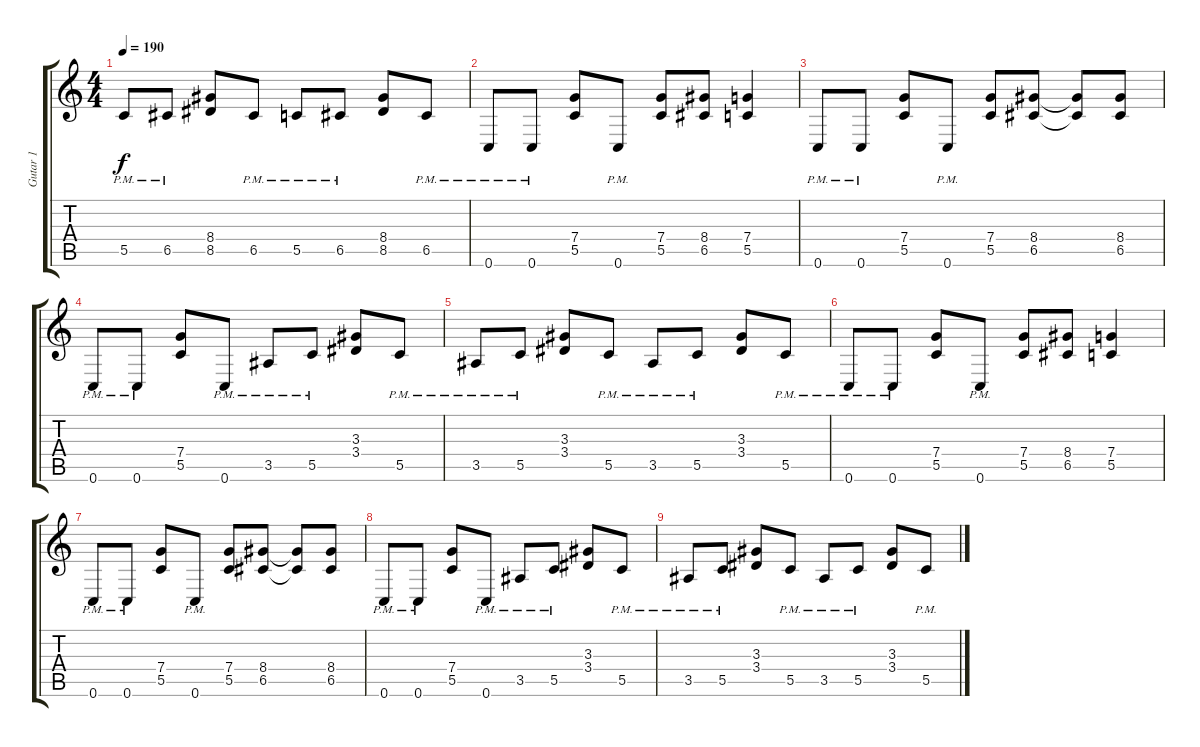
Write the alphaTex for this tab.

\track ("Gutar 1" "Gutar 1") {instrument distortionguitar}
\staff {score tabs}
\tuning (D4 A3 F3 C3 G2 C2) {hide}
\ts (4 4)
\tempo 190
\clef g2
\ks c
5.5{pm}.8{dy f} 6.5{pm}.8 (8.4 8.5).8 6.5{pm}.8 5.5{pm}.8 6.5{pm}.8 (8.4 8.5).8 6.5{pm}.8 |
0.6{pm}.8 0.6{pm}.8 (7.4 5.5).8 0.6{pm}.8 (7.4 5.5).8 (8.4 6.5).8 (7.4 5.5).4 |
0.6{pm}.8 0.6{pm}.8 (7.4 5.5).8 0.6{pm}.8 (7.4 5.5).8 (8.4 6.5).8 (8.4{t} 6.5{t}).8 (8.4 6.5).8 |
0.6{pm}.8 0.6{pm}.8 (7.4 5.5).8 0.6{pm}.8 3.5{pm}.8 5.5{pm}.8 (3.3 3.4).8 5.5{pm}.8 |
3.5{pm}.8 5.5{pm}.8 (3.3 3.4).8 5.5{pm}.8 3.5{pm}.8 5.5{pm}.8 (3.3 3.4).8 5.5{pm}.8 |
0.6{pm}.8 0.6{pm}.8 (7.4 5.5).8 0.6{pm}.8 (7.4 5.5).8 (8.4 6.5).8 (7.4 5.5).4 |
0.6{pm}.8 0.6{pm}.8 (7.4 5.5).8 0.6{pm}.8 (7.4 5.5).8 (8.4 6.5).8 (8.4{t} 6.5{t}).8 (8.4 6.5).8 |
0.6{pm}.8 0.6{pm}.8 (7.4 5.5).8 0.6{pm}.8 3.5{pm}.8 5.5{pm}.8 (3.3 3.4).8 5.5{pm}.8 |
3.5{pm}.8 5.5{pm}.8 (3.3 3.4).8 5.5{pm}.8 3.5{pm}.8 5.5{pm}.8 (3.3 3.4).8 5.5{pm}.8
